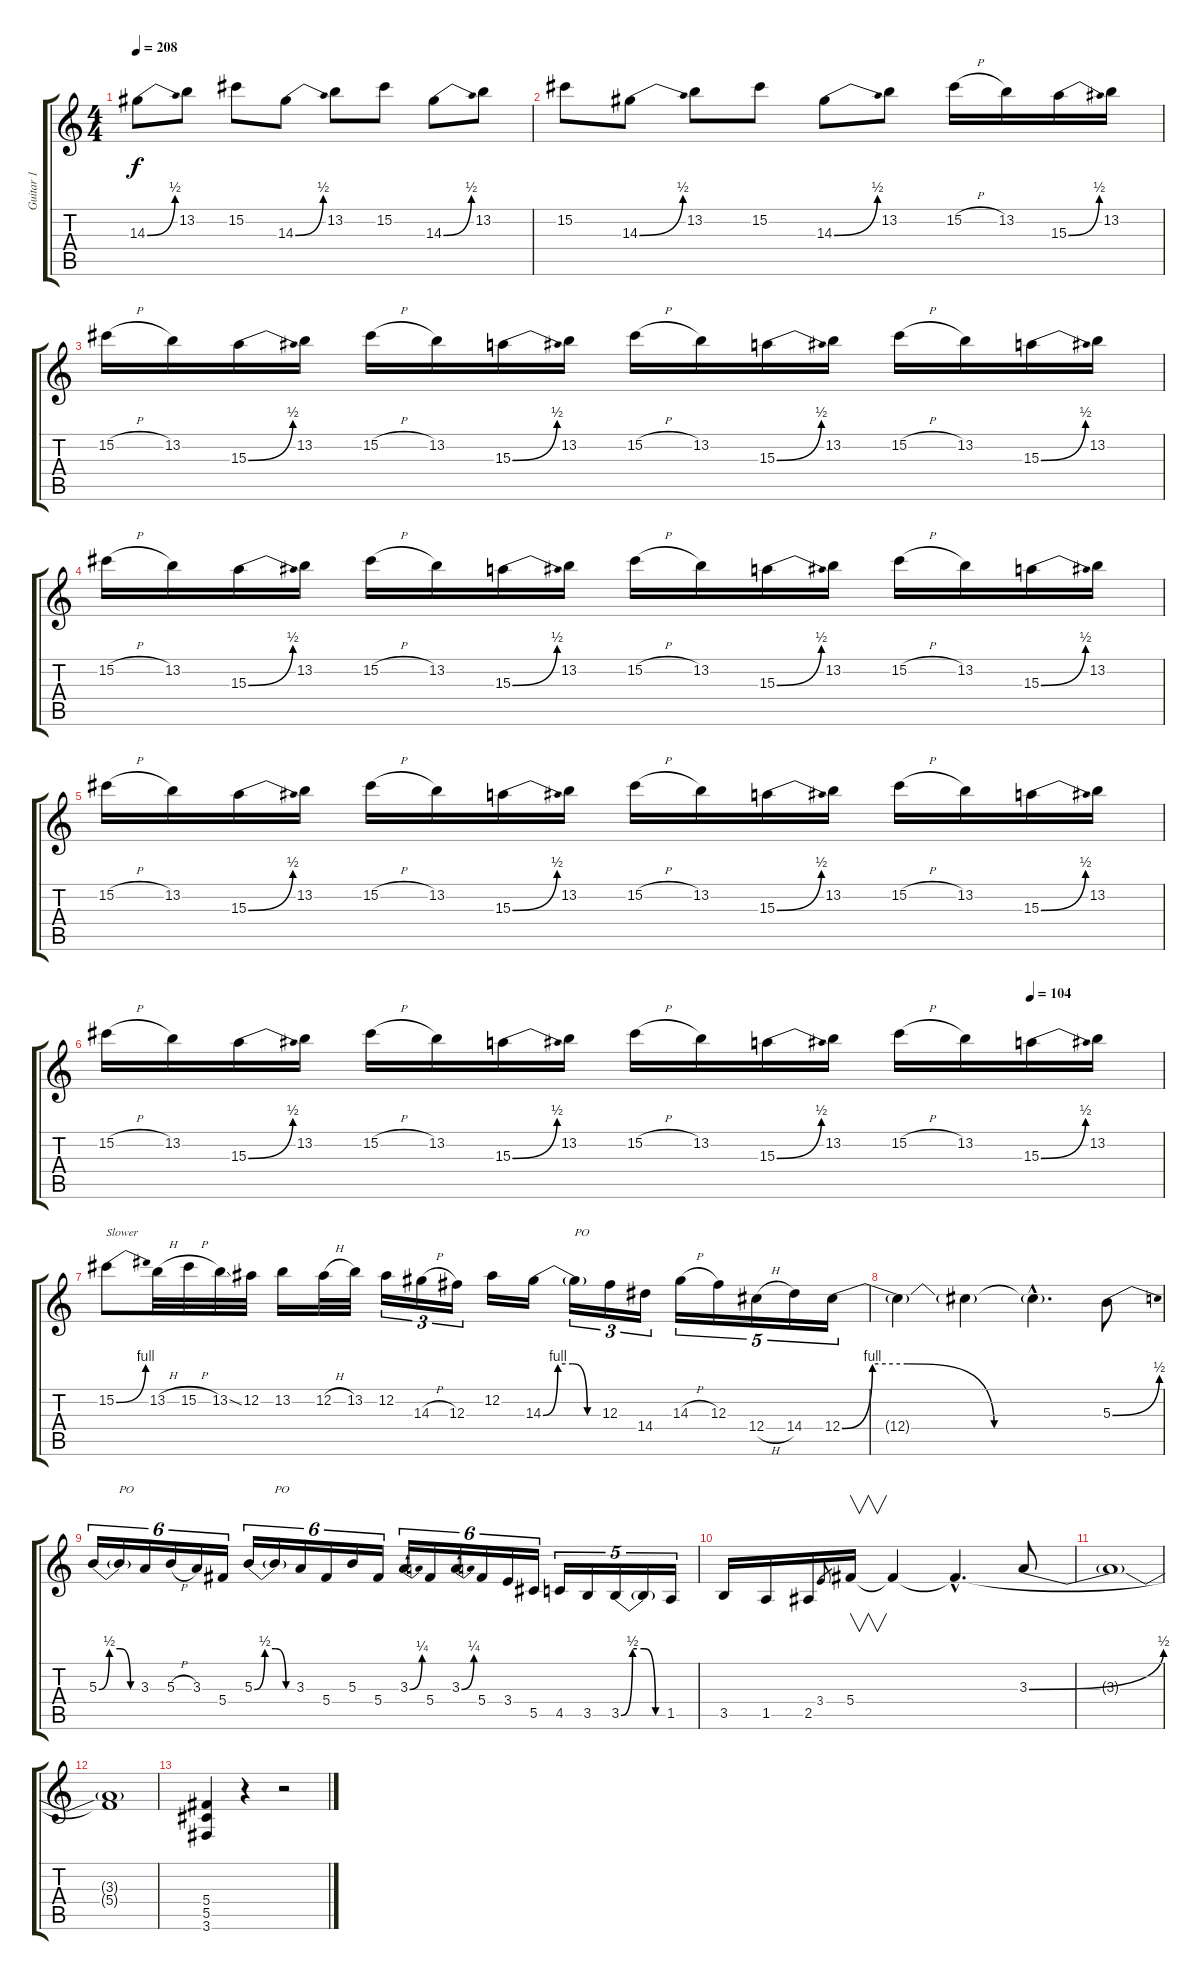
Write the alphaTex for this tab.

\track ("Guitar 1" "Guitar 1") {instrument distortionguitar}
\staff {score tabs}
\tuning (Eb4 Bb3 Gb3 Db3 Ab2 Eb2) {hide}
\ts (4 4)
\tempo 208
\clef g2
\ks c
14.3{be (bend 0 0 60 2)}.8{dy f} 13.2.8 15.2.8 14.3{be (bend 0 0 60 2)}.8 13.2.8 15.2.8 14.3{be (bend 0 0 60 2)}.8 13.2.8 |
15.2.8 14.3{be (bend 0 0 60 2)}.8 13.2.8 15.2.8 14.3{be (bend 0 0 60 2)}.8 13.2.8 15.2{h}.16 13.2.16 15.3{be (bend 0 0 60 2)}.16 13.2.16 |
15.2{h}.16 13.2.16 15.3{be (bend 0 0 60 2)}.16 13.2.16 15.2{h}.16 13.2.16 15.3{be (bend 0 0 60 2)}.16 13.2.16 15.2{h}.16 13.2.16 15.3{be (bend 0 0 60 2)}.16 13.2.16 15.2{h}.16 13.2.16 15.3{be (bend 0 0 60 2)}.16 13.2.16 |
15.2{h}.16 13.2.16 15.3{be (bend 0 0 60 2)}.16 13.2.16 15.2{h}.16 13.2.16 15.3{be (bend 0 0 60 2)}.16 13.2.16 15.2{h}.16 13.2.16 15.3{be (bend 0 0 60 2)}.16 13.2.16 15.2{h}.16 13.2.16 15.3{be (bend 0 0 60 2)}.16 13.2.16 |
15.2{h}.16 13.2.16 15.3{be (bend 0 0 60 2)}.16 13.2.16 15.2{h}.16 13.2.16 15.3{be (bend 0 0 60 2)}.16 13.2.16 15.2{h}.16 13.2.16 15.3{be (bend 0 0 60 2)}.16 13.2.16 15.2{h}.16 13.2.16 15.3{be (bend 0 0 60 2)}.16 13.2.16 |
\tempo (104 0.875)
15.2{h}.16 13.2.16 15.3{be (bend 0 0 60 2)}.16 13.2.16 15.2{h}.16 13.2.16 15.3{be (bend 0 0 60 2)}.16 13.2.16 15.2{h}.16 13.2.16 15.3{be (bend 0 0 60 2)}.16 13.2.16 15.2{h}.16 13.2.16 15.3{be (bend 0 0 60 2)}.16 13.2.16 |
15.2{be (bend 0 0 60 4)}.8{txt "Slower"} 13.2{h}.32 15.2{h}.32 13.2{ss}.32 12.2.32 13.2.16 12.2{h}.32 13.2.32 12.2.16{tu (3 2)} 14.3{h}.16{tu (3 2)} 12.3.16{tu (3 2)} 12.2.16 14.3{be (custom 0 0 15 4 30 4 45 0 60 0)}.16 14.3{t}.16{tu (3 2) txt "PO"} 12.3.16{tu (3 2)} 14.4.16{tu (3 2)} 14.3{h}.16{tu (5 4)} 12.3.16{tu (5 4)} 12.4{h}.16{tu (5 4)} 14.4.16{tu (5 4)} 12.4{be (custom 0 0 7 4 15 4 35 0 45 0 60 0)}.16{tu (5 4)} |
12.4{t}.4 12.4{t}.4 12.4{hac t}.4{d} 5.3{be (bend 0 0 60 2)}.8 |
5.3{be (custom 0 0 15 2 30 2 45 0 60 0)}.16{tu (6 4)} 5.3{t}.16{tu (6 4) txt "PO"} 3.3.16{tu (6 4)} 5.3{h}.16{tu (6 4)} 3.3.16{tu (6 4)} 5.4.16{tu (6 4)} 5.3{be (custom 0 0 15 2 30 2 45 0 60 0)}.16{tu (6 4)} 5.3{t}.16{tu (6 4) txt "PO"} 3.3.16{tu (6 4)} 5.4.16{tu (6 4)} 5.3.16{tu (6 4)} 5.4.16{tu (6 4)} 3.3{be (bend 0 0 60 1)}.16{tu (6 4)} 5.4.16{tu (6 4)} 3.3{be (bend 0 0 60 1)}.16{tu (6 4)} 5.4.16{tu (6 4)} 3.4.16{tu (6 4)} 5.5.16{tu (6 4)} 4.5.16{tu (5 4)} 3.5.16{tu (5 4)} 3.5{be (custom 0 0 15 2 30 2 45 0 60 0)}.16{tu (5 4)} 3.5{t}.16{tu (5 4)} 1.5.16{tu (5 4)} |
3.5.16 1.5.16 2.5.16 3.4.8{gr} 5.4.16{v} 5.4{t}.4 5.4{hac t}.4{d} 3.3{be (bend 0 0 60 2)}.8 |
3.3{t}.1 |
(3.3{t} 5.4{t}).1 |
(5.4 5.5 3.6).4 r.4 r.2
